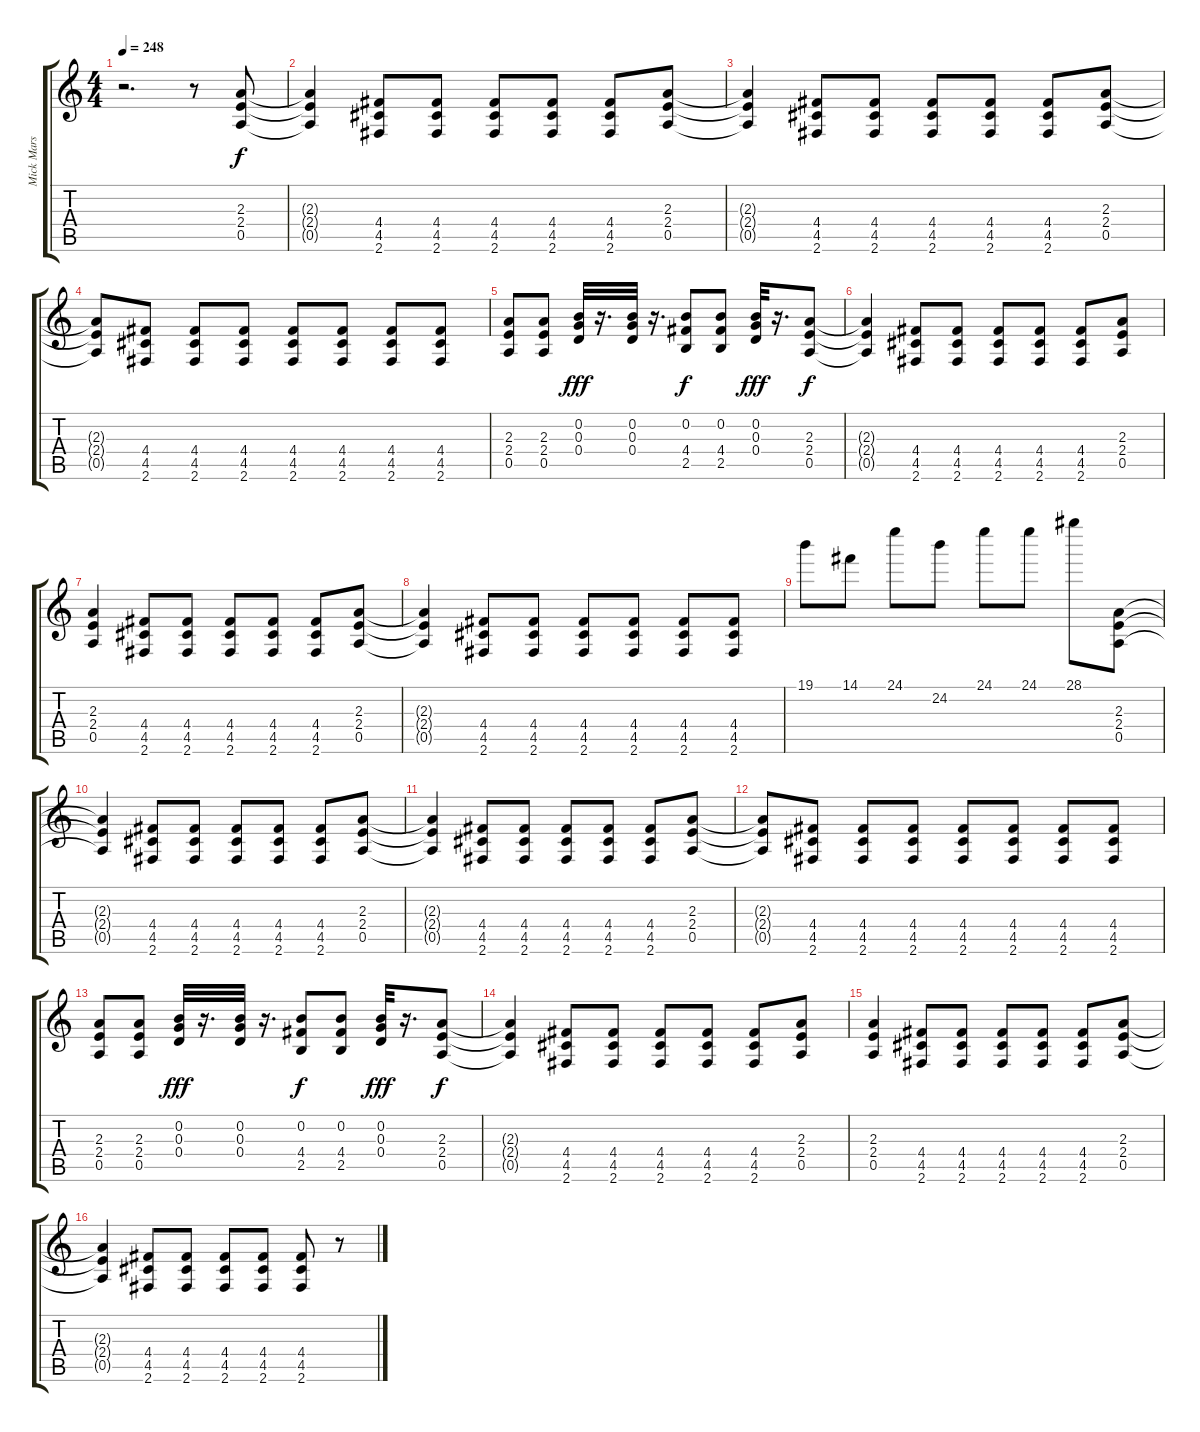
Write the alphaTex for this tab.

\track ("Mick Mars" "Mick Mars") {instrument distortionguitar}
\staff {score tabs}
\tuning (E4 B3 G3 D3 A2 E2) {hide}
\ts (4 4)
\tempo 248
\clef g2
\ks c
r.2{d dy f instrument distortionguitar} r.8 (2.3 2.4 0.5).8 |
(2.3{t} 2.4{t} 0.5{t}).4 (4.4 4.5 2.6).8 (4.4 4.5 2.6).8 (4.4 4.5 2.6).8 (4.4 4.5 2.6).8 (4.4 4.5 2.6).8 (2.3 2.4 0.5).8 |
(2.3{t} 2.4{t} 0.5{t}).4 (4.4 4.5 2.6).8 (4.4 4.5 2.6).8 (4.4 4.5 2.6).8 (4.4 4.5 2.6).8 (4.4 4.5 2.6).8 (2.3 2.4 0.5).8 |
(2.3{t} 2.4{t} 0.5{t}).8 (4.4 4.5 2.6).8 (4.4 4.5 2.6).8 (4.4 4.5 2.6).8 (4.4 4.5 2.6).8 (4.4 4.5 2.6).8 (4.4 4.5 2.6).8 (4.4 4.5 2.6).8 |
(2.3 2.4 0.5).8 (2.3 2.4 0.5).8 (0.2 0.3 0.4).32{dy fff} r.16{d} (0.2 0.3 0.4).32 r.16{d} (0.2 4.4 2.5).8{dy f} (0.2 4.4 2.5).8 (0.2 0.3 0.4).32{dy fff} r.16{d} (2.3 2.4 0.5).8{dy f} |
(2.3{t} 2.4{t} 0.5{t}).4 (4.4 4.5 2.6).8 (4.4 4.5 2.6).8 (4.4 4.5 2.6).8 (4.4 4.5 2.6).8 (4.4 4.5 2.6).8 (2.3 2.4 0.5).8 |
(2.3 2.4 0.5).4 (4.4 4.5 2.6).8 (4.4 4.5 2.6).8 (4.4 4.5 2.6).8 (4.4 4.5 2.6).8 (4.4 4.5 2.6).8 (2.3 2.4 0.5).8 |
(2.3{t} 2.4{t} 0.5{t}).4 (4.4 4.5 2.6).8 (4.4 4.5 2.6).8 (4.4 4.5 2.6).8 (4.4 4.5 2.6).8 (4.4 4.5 2.6).8 (4.4 4.5 2.6).8 |
19.1.8 14.1.8 24.1.8 24.2.8 24.1.8 24.1.8 28.1.8 (2.3 2.4 0.5).8 |
(2.3{t} 2.4{t} 0.5{t}).4 (4.4 4.5 2.6).8 (4.4 4.5 2.6).8 (4.4 4.5 2.6).8 (4.4 4.5 2.6).8 (4.4 4.5 2.6).8 (2.3 2.4 0.5).8 |
(2.3{t} 2.4{t} 0.5{t}).4 (4.4 4.5 2.6).8 (4.4 4.5 2.6).8 (4.4 4.5 2.6).8 (4.4 4.5 2.6).8 (4.4 4.5 2.6).8 (2.3 2.4 0.5).8 |
(2.3{t} 2.4{t} 0.5{t}).8 (4.4 4.5 2.6).8 (4.4 4.5 2.6).8 (4.4 4.5 2.6).8 (4.4 4.5 2.6).8 (4.4 4.5 2.6).8 (4.4 4.5 2.6).8 (4.4 4.5 2.6).8 |
(2.3 2.4 0.5).8 (2.3 2.4 0.5).8 (0.2 0.3 0.4).32{dy fff} r.16{d} (0.2 0.3 0.4).32 r.16{d} (0.2 4.4 2.5).8{dy f} (0.2 4.4 2.5).8 (0.2 0.3 0.4).32{dy fff} r.16{d} (2.3 2.4 0.5).8{dy f} |
(2.3{t} 2.4{t} 0.5{t}).4 (4.4 4.5 2.6).8 (4.4 4.5 2.6).8 (4.4 4.5 2.6).8 (4.4 4.5 2.6).8 (4.4 4.5 2.6).8 (2.3 2.4 0.5).8 |
(2.3 2.4 0.5).4 (4.4 4.5 2.6).8 (4.4 4.5 2.6).8 (4.4 4.5 2.6).8 (4.4 4.5 2.6).8 (4.4 4.5 2.6).8 (2.3 2.4 0.5).8 |
(2.3{t} 2.4{t} 0.5{t}).4 (4.4 4.5 2.6).8 (4.4 4.5 2.6).8 (4.4 4.5 2.6).8 (4.4 4.5 2.6).8 (4.4 4.5 2.6).8 r.8
